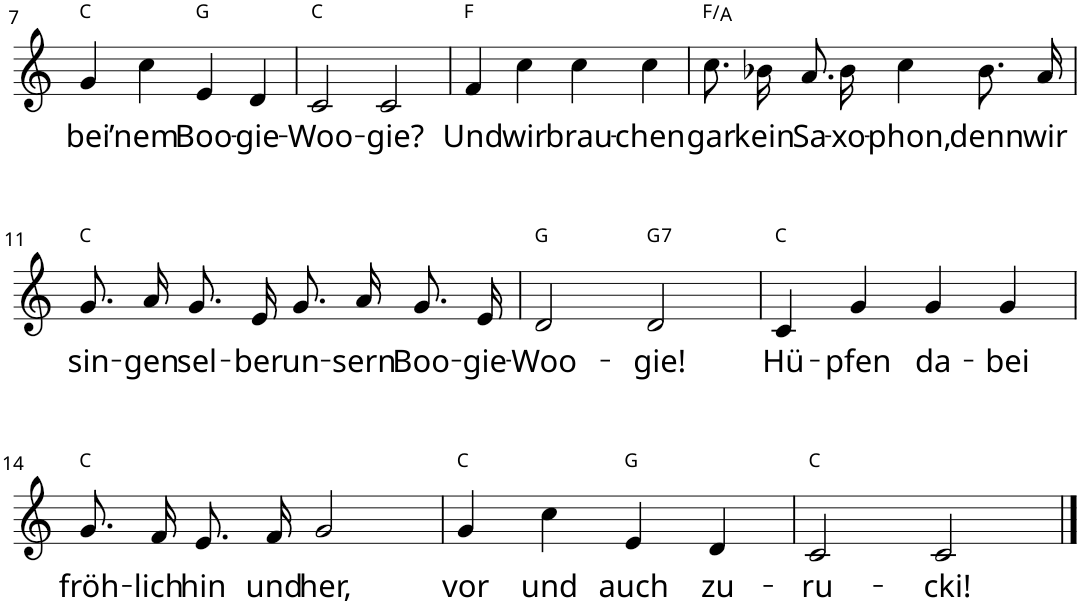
**kern	**text	**harte
*part1	*part1	*part1
*staff1	*staff1	*
*I"P1	*	*
!!LO:PB:g=z
*clefG2	*	*
*k[]	*	*
*M4/4	*	*
=7	=7	=7
!	!LO:LY:b	!
4g/	bei	C:maj
!	!LO:LY:b	!
4cc\	’nem	.
!	!LO:LY:b	!
4e/	Boo-	G:maj
!	!LO:LY:b	!
4d/	-gie-	.
=8	=8	=8
!	!LO:LY:b	!
2c/	-Woo-	C:maj
!	!LO:LY:b	!
2c/	-gie?	.
=9	=9	=9
!	!LO:LY:b	!
4f/	Und	F:maj
!	!LO:LY:b	!
4cc\	wir	.
!	!LO:LY:b	!
4cc\	brau-	.
!	!LO:LY:b	!
4cc\	-chen	.
=10	=10	=10
!	!LO:LY:b	!
8.cc\L	gar	F:maj/3
!	!LO:LY:b	!
16b-X\Jk	kein	.
!	!LO:LY:b	!
8.a/L	Sa-	.
!	!LO:LY:b	!
16b-/Jk	-xo-	.
!	!LO:LY:b	!
4cc\	-phon,	.
!	!LO:LY:b	!
8.b-/L	denn	.
!	!LO:LY:b	!
16a/Jk	wir	.
!!LO:LB:g=z
=11	=11	=11
!	!LO:LY:b	!
8.g/L	sin-	C:maj
!	!LO:LY:b	!
16a/Jk	-gen	.
!	!LO:LY:b	!
8.g/L	sel-	.
!	!LO:LY:b	!
16e/Jk	-ber	.
!	!LO:LY:b	!
8.g/L	un-	.
!	!LO:LY:b	!
16a/Jk	-sern	.
!	!LO:LY:b	!
8.g/L	Boo-	.
!	!LO:LY:b	!
16e/Jk	-gie-	.
=12	=12	=12
!	!LO:LY:b	!
2d/	-Woo-	G:maj
!	!LO:LY:b	!LO:H:kt=7
2d/	-gie!	G:7
=13	=13	=13
!	!LO:LY:b	!
4c/	Hü-	C:maj
!	!LO:LY:b	!
4g/	-pfen	.
!	!LO:LY:b	!
4g/	da-	.
!	!LO:LY:b	!
4g/	-bei	.
!!LO:LB:g=z
=14	=14	=14
!	!LO:LY:b	!
8.g/L	fröh-	C:maj
!	!LO:LY:b	!
16f/Jk	-lich	.
!	!LO:LY:b	!
8.e/L	hin	.
!	!LO:LY:b	!
16f/Jk	und	.
!	!LO:LY:b	!
2g/	her,	.
=15	=15	=15
!	!LO:LY:b	!
4g/	vor	C:maj
!	!LO:LY:b	!
4cc\	und	.
!	!LO:LY:b	!
4e/	auch	G:maj
!	!LO:LY:b	!
4d/	zu-	.
=16	=16	=16
!	!LO:LY:b	!
2c/	-ru-	C:maj
!	!LO:LY:b	!
2c/	-cki!	.
==	==	==
*-	*-	*-
